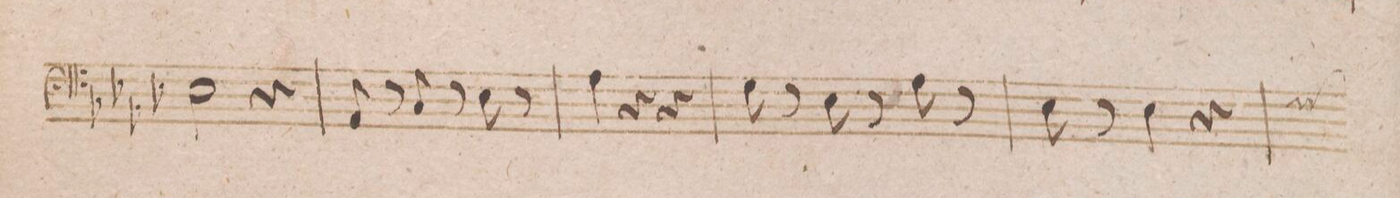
**kern
*I"Organo.
*clefF4
*k[b-e-a-d-]
*met(c|)
*M3/4
2E-\
4r
=99
8AA-/
8r
8C/
8r
8E-\
8r
=100
4A-\
4r
4r
=101
8G\
8r
8E-\
8r
8A-\
8r
=102
8E-\
8r
4E-\
4r
*custos:G
=103
*-
